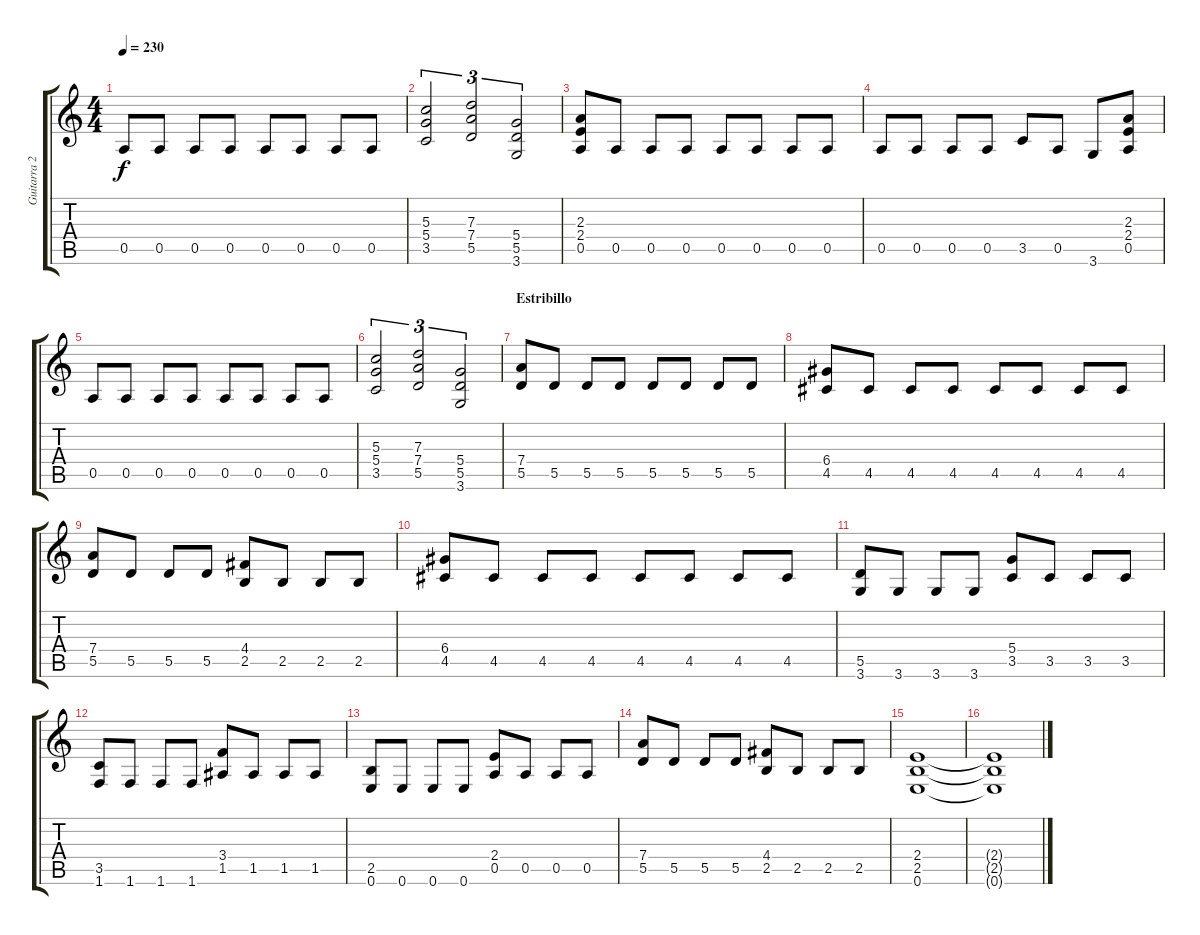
\track ("Guitarra 2" "Guitarra 2") {instrument overdrivenguitar}
\staff {score tabs}
\tuning (E4 B3 G3 D3 A2 E2) {hide}
\ts (4 4)
\tempo 230
\clef g2
\ks c
0.5.8{dy f} 0.5.8 0.5.8 0.5.8 0.5.8 0.5.8 0.5.8 0.5.8 |
(5.3 5.4 3.5).2{tu (3 2)} (7.3 7.4 5.5).2{tu (3 2)} (5.4 5.5 3.6).2{tu (3 2)} |
(2.3 2.4 0.5).8 0.5.8 0.5.8 0.5.8 0.5.8 0.5.8 0.5.8 0.5.8 |
0.5.8 0.5.8 0.5.8 0.5.8 3.5.8 0.5.8 3.6.8 (2.3 2.4 0.5).8 |
0.5.8 0.5.8 0.5.8 0.5.8 0.5.8 0.5.8 0.5.8 0.5.8 |
(5.3 5.4 3.5).2{tu (3 2)} (7.3 7.4 5.5).2{tu (3 2)} (5.4 5.5 3.6).2{tu (3 2)} |
\section ("" "Estribillo")
(7.4 5.5).8 5.5.8 5.5.8 5.5.8 5.5.8 5.5.8 5.5.8 5.5.8 |
(6.4 4.5).8 4.5.8 4.5.8 4.5.8 4.5.8 4.5.8 4.5.8 4.5.8 |
(7.4 5.5).8 5.5.8 5.5.8 5.5.8 (4.4 2.5).8 2.5.8 2.5.8 2.5.8 |
(6.4 4.5).8 4.5.8 4.5.8 4.5.8 4.5.8 4.5.8 4.5.8 4.5.8 |
(5.5 3.6).8 3.6.8 3.6.8 3.6.8 (5.4 3.5).8 3.5.8 3.5.8 3.5.8 |
(3.5 1.6).8 1.6.8 1.6.8 1.6.8 (3.4 1.5).8 1.5.8 1.5.8 1.5.8 |
(2.5 0.6).8 0.6.8 0.6.8 0.6.8 (2.4 0.5).8 0.5.8 0.5.8 0.5.8 |
(7.4 5.5).8 5.5.8 5.5.8 5.5.8 (4.4 2.5).8 2.5.8 2.5.8 2.5.8 |
(2.4 2.5 0.6).1 |
(2.4{t} 2.5{t} 0.6{t}).1
